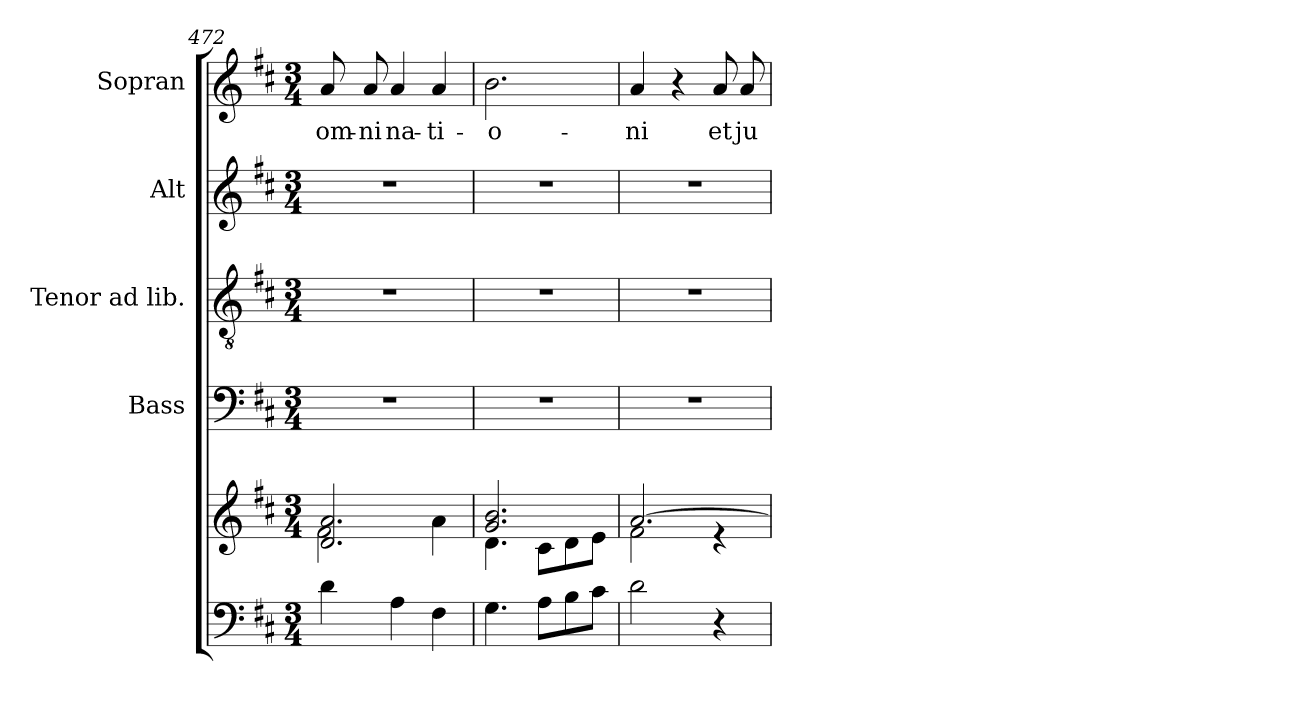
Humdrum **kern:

**kern	**kern	**kern	**kern	**kern	**kern	**text
*part5	*part5	*part4	*part3	*part2	*part1	*part1
*staff6	*staff5	*staff4	*staff3	*staff2	*staff1	*staff1
*	*	*I"Bass	*I"Tenor ad lib.	*I"Alt	*I"Sopran	*
*	*	*I'B.	*I'T.	*I'A.	*I'S.	*
*clefF4	*clefG2	*clefF4	*clefGv2	*clefG2	*clefG2	*
*k[f#c#]	*k[f#c#]	*k[f#c#]	*k[f#c#]	*k[f#c#]	*k[f#c#]	*
*D:	*D:	*D:	*D:	*D:	*D:	*
*M3/4	*M3/4	*M3/4	*M3/4	*M3/4	*M3/4	*
=472	=472	=472	=472	=472	=472	=472
*	*^	*	*	*	*	*
!	!	!	!	!	!	!	!LO:LY:b
4d\	2.d/ 2.a/	2f#\	2.r	2.r	2.r	8a/	om-
!	!	!	!	!	!	!	!LO:LY:b
.	.	.	.	.	.	8a/	-ni
!	!	!	!	!	!	!	!LO:LY:b
4A\	.	.	.	.	.	4a/	na-
!	!	!	!	!	!	!	!LO:LY:b
4F#\	.	4a\	.	.	.	4a/	-ti-
=473	=473	=473	=473	=473	=473	=473	=473
!	!	!	!	!	!	!	!LO:LY:b
4.G\	2.g/ 2.b/	4.d\	2.r	2.r	2.r	2.b\	-o-
8A\L	.	8c#\L	.	.	.	.	.
8B\	.	8d\	.	.	.	.	.
8c#\J	.	8e\J	.	.	.	.	.
=474	=474	=474	=474	=474	=474	=474	=474
!	!	!	!	!	!	!	!LO:LY:b
2d\	[>2.a/	2f#\	2.r	2.r	2.r	4a/	-ni
.	.	.	.	.	.	4r	.
!	!	!	!	!	!	!	!LO:LY:b
4r	.	4re	.	.	.	8a/	et
!	!	!	!	!	!	!	!LO:LY:b
.	.	.	.	.	.	8a/	ju-
*	*v	*v	*	*	*	*	*
=	=	=	=	=	=	=
*-	*-	*-	*-	*-	*-	*-
